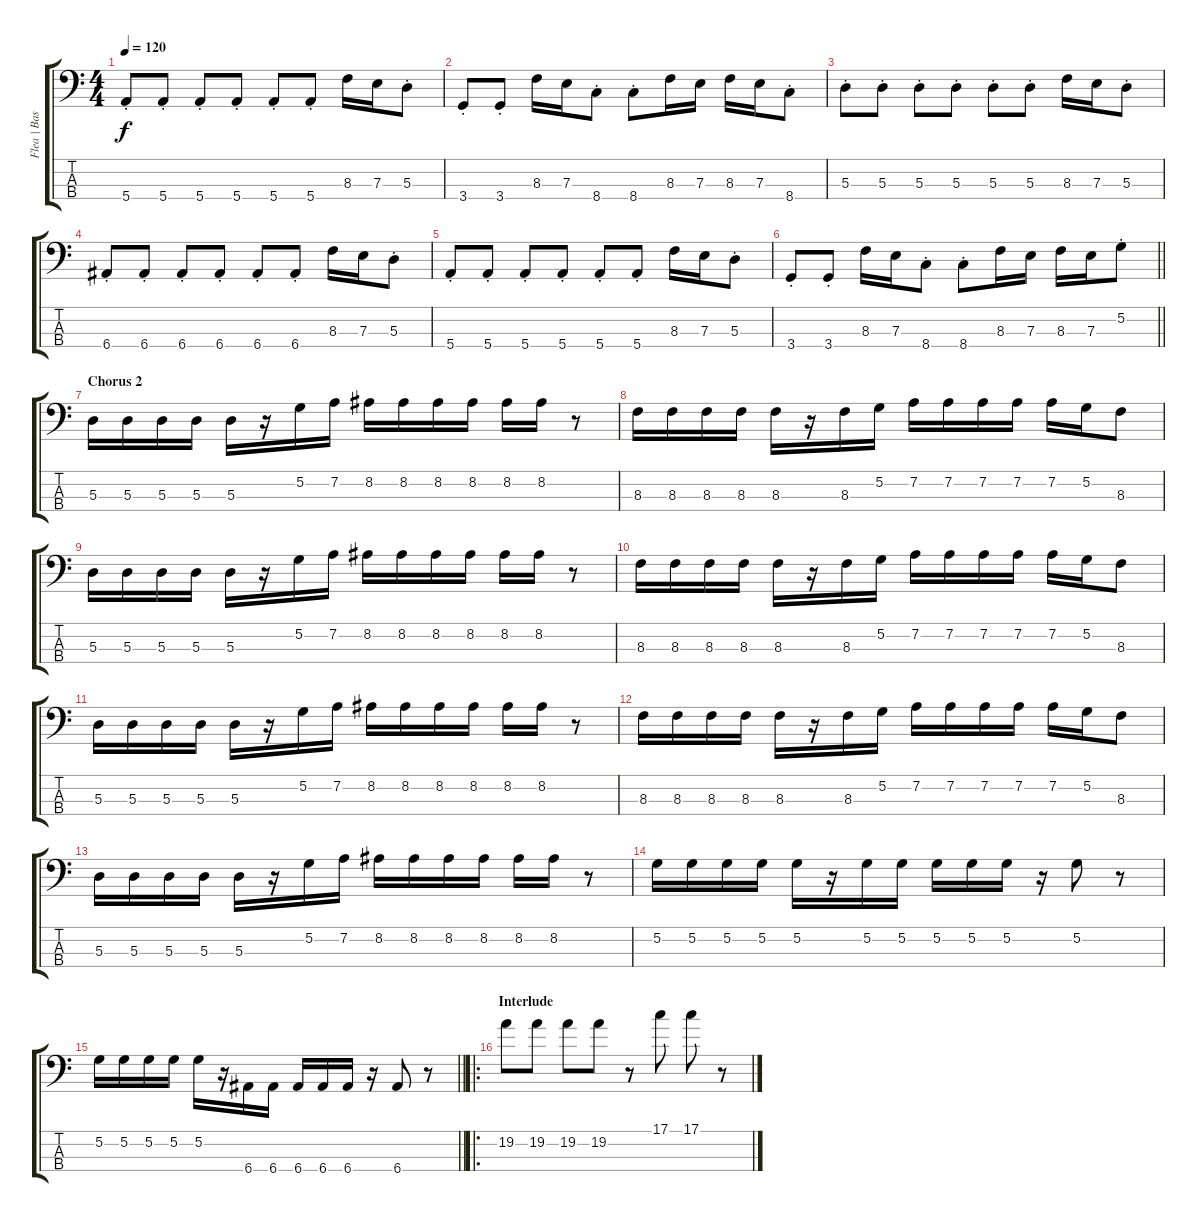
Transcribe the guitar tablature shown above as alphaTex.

\track ("Flea | Bass" "Flea | Bas") {instrument electricbassfinger}
\staff {score tabs}
\tuning (G2 D2 A1 E1) {hide}
\ts (4 4)
\tempo 120
\clef f4
\ks c
5.4{st}.8{dy f} 5.4{st}.8 5.4{st}.8 5.4{st}.8 5.4{st}.8 5.4{st}.8 8.3.16 7.3.16 5.3{st}.8 |
3.4{st}.8 3.4{st}.8 8.3.16 7.3.16 8.4{st}.8 8.4{st}.8 8.3.16 7.3.16 8.3.16 7.3.16 8.4{st}.8 |
5.3{st}.8 5.3{st}.8 5.3{st}.8 5.3{st}.8 5.3{st}.8 5.3{st}.8 8.3.16 7.3.16 5.3{st}.8 |
6.4{st}.8 6.4{st}.8 6.4{st}.8 6.4{st}.8 6.4{st}.8 6.4{st}.8 8.3.16 7.3.16 5.3{st}.8 |
5.4{st}.8 5.4{st}.8 5.4{st}.8 5.4{st}.8 5.4{st}.8 5.4{st}.8 8.3.16 7.3.16 5.3{st}.8 |
\barLineRight lightlight
3.4{st}.8 3.4{st}.8 8.3.16 7.3.16 8.4{st}.8 8.4{st}.8 8.3.16 7.3.16 8.3.16 7.3.16 5.2{st}.8 |
\section ("" "Chorus 2")
5.3.16 5.3.16 5.3.16 5.3.16 5.3.16 r.16 5.2.16 7.2.16 8.2.16 8.2.16 8.2.16 8.2.16 8.2.16 8.2.16 r.8 |
8.3.16 8.3.16 8.3.16 8.3.16 8.3.16 r.16 8.3.16 5.2.16 7.2.16 7.2.16 7.2.16 7.2.16 7.2.16 5.2.16 8.3.8 |
5.3.16 5.3.16 5.3.16 5.3.16 5.3.16 r.16 5.2.16 7.2.16 8.2.16 8.2.16 8.2.16 8.2.16 8.2.16 8.2.16 r.8 |
8.3.16 8.3.16 8.3.16 8.3.16 8.3.16 r.16 8.3.16 5.2.16 7.2.16 7.2.16 7.2.16 7.2.16 7.2.16 5.2.16 8.3.8 |
5.3.16 5.3.16 5.3.16 5.3.16 5.3.16 r.16 5.2.16 7.2.16 8.2.16 8.2.16 8.2.16 8.2.16 8.2.16 8.2.16 r.8 |
8.3.16 8.3.16 8.3.16 8.3.16 8.3.16 r.16 8.3.16 5.2.16 7.2.16 7.2.16 7.2.16 7.2.16 7.2.16 5.2.16 8.3.8 |
5.3.16 5.3.16 5.3.16 5.3.16 5.3.16 r.16 5.2.16 7.2.16 8.2.16 8.2.16 8.2.16 8.2.16 8.2.16 8.2.16 r.8 |
5.2.16 5.2.16 5.2.16 5.2.16 5.2.16 r.16 5.2.16 5.2.16 5.2.16 5.2.16 5.2.16 r.16 5.2.8 r.8 |
\barLineRight lightlight
5.2.16 5.2.16 5.2.16 5.2.16 5.2.16 r.16 6.4.16 6.4.16 6.4.16 6.4.16 6.4.16 r.16 6.4.8 r.8 |
\ro
\section ("" "Interlude")
19.2.8 19.2.8 19.2.8 19.2.8 r.8 17.1.8 17.1.8 r.8
